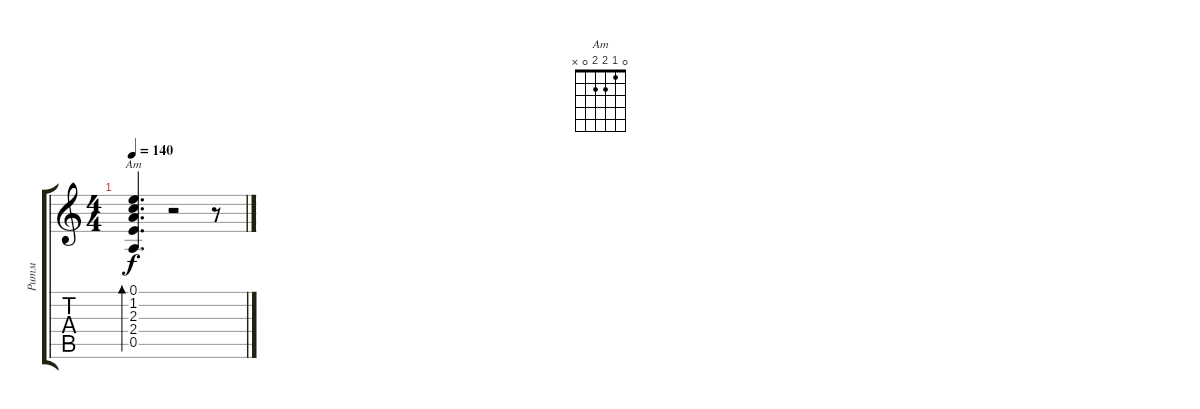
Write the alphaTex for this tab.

\track ("Ритм" "Ритм") {solo instrument electricguitarmuted}
\staff {score tabs}
\tuning (E4 B3 G3 D3 A2 E2) {hide}
\chord ("Am" 0 1 2 2 0 x)
\ts (4 4)
\tempo 140
\clef g2
\ks c
(0.1 1.2 2.3 2.4 0.5).4{d bd 60 ch "Am" dy f} r.2 r.8
